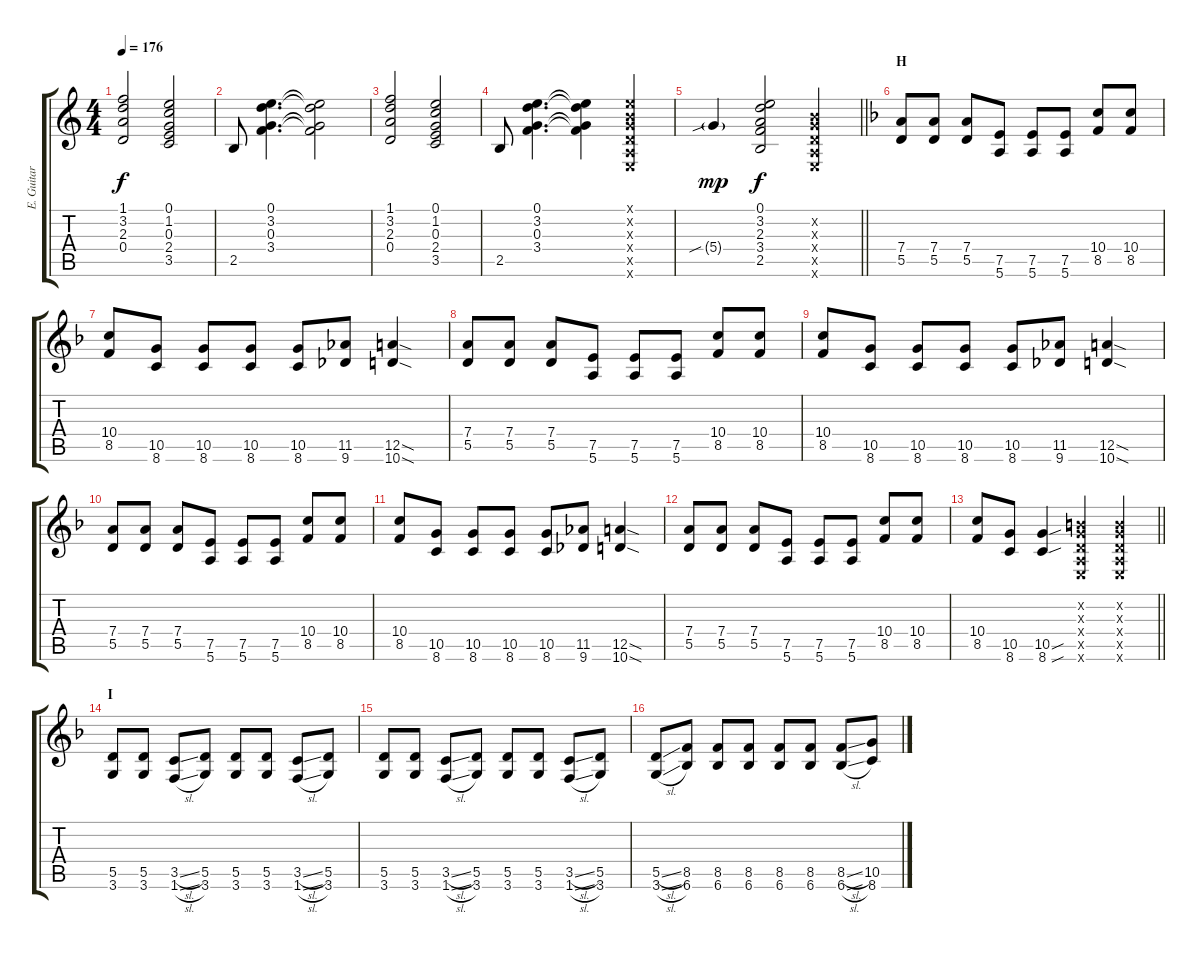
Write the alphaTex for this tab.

\track ("E. Guitar II" "E. Guitar ") {instrument overdrivenguitar}
\staff {score tabs}
\tuning (E4 B3 G3 D3 A2 E2) {hide}
\ts (4 4)
\tempo 176
\clef g2
\ks c
(1.1 3.2 2.3 0.4).2{dy f} (0.1 1.2 0.3 2.4 3.5).2 |
2.5.8 (0.1 3.2 0.3 3.4).4{d} (0.1{t} 3.2{t} 0.3{t} 3.4{t}).2 |
(1.1 3.2 2.3 0.4).2 (0.1 1.2 0.3 2.4 3.5).2 |
2.5.8 (0.1 3.2 0.3 3.4).4{d} (0.1{t} 3.2{t} 0.3{t} 3.4{t}).4 (0.1{x} 0.2{x} 0.3{x} 0.4{x} 0.5{x} 0.6{x}).4 |
\barLineRight lightlight
5.4{sib g}.4{dy mp} (0.1 3.2 2.3 3.4 2.5).2{dy f} (0.2{x} 0.3{x} 0.4{x} 0.5{x} 0.6{x}).4 |
\section ("" "H")
\ks f
(7.4 5.5).8 (7.4 5.5).8 (7.4 5.5).8 (7.5 5.6).8 (7.5 5.6).8 (7.5 5.6).8 (10.4 8.5).8 (10.4 8.5).8 |
(10.4 8.5).8 (10.5 8.6).8 (10.5 8.6).8 (10.5 8.6).8 (10.5 8.6).8 (11.5 9.6).8 (12.5{sod} 10.6{sod}).4 |
(7.4 5.5).8 (7.4 5.5).8 (7.4 5.5).8 (7.5 5.6).8 (7.5 5.6).8 (7.5 5.6).8 (10.4 8.5).8 (10.4 8.5).8 |
(10.4 8.5).8 (10.5 8.6).8 (10.5 8.6).8 (10.5 8.6).8 (10.5 8.6).8 (11.5 9.6).8 (12.5{sod} 10.6{sod}).4 |
(7.4 5.5).8 (7.4 5.5).8 (7.4 5.5).8 (7.5 5.6).8 (7.5 5.6).8 (7.5 5.6).8 (10.4 8.5).8 (10.4 8.5).8 |
(10.4 8.5).8 (10.5 8.6).8 (10.5 8.6).8 (10.5 8.6).8 (10.5 8.6).8 (11.5 9.6).8 (12.5{sod} 10.6{sod}).4 |
(7.4 5.5).8 (7.4 5.5).8 (7.4 5.5).8 (7.5 5.6).8 (7.5 5.6).8 (7.5 5.6).8 (10.4 8.5).8 (10.4 8.5).8 |
\barLineRight lightlight
(10.4 8.5).8 (10.5 8.6).8 (10.5{sou} 8.6{sou}).4 (0.2{x} 0.3{x} 0.4{x} 0.5{x} 0.6{x}).4 (0.2{x} 0.3{x} 0.4{x} 0.5{x} 0.6{x}).4 |
\section ("" "I")
(5.5 3.6).8 (5.5 3.6).8 (3.5{sl} 1.6{sl}).8 (5.5 3.6).8 (5.5 3.6).8 (5.5 3.6).8 (3.5{sl} 1.6{sl}).8 (5.5 3.6).8 |
(5.5 3.6).8 (5.5 3.6).8 (3.5{sl} 1.6{sl}).8 (5.5 3.6).8 (5.5 3.6).8 (5.5 3.6).8 (3.5{sl} 1.6{sl}).8 (5.5 3.6).8 |
(5.5{sl} 3.6{sl}).8 (8.5 6.6).8 (8.5 6.6).8 (8.5 6.6).8 (8.5 6.6).8 (8.5 6.6).8 (8.5{sl} 6.6{sl}).8 (10.5 8.6).8
